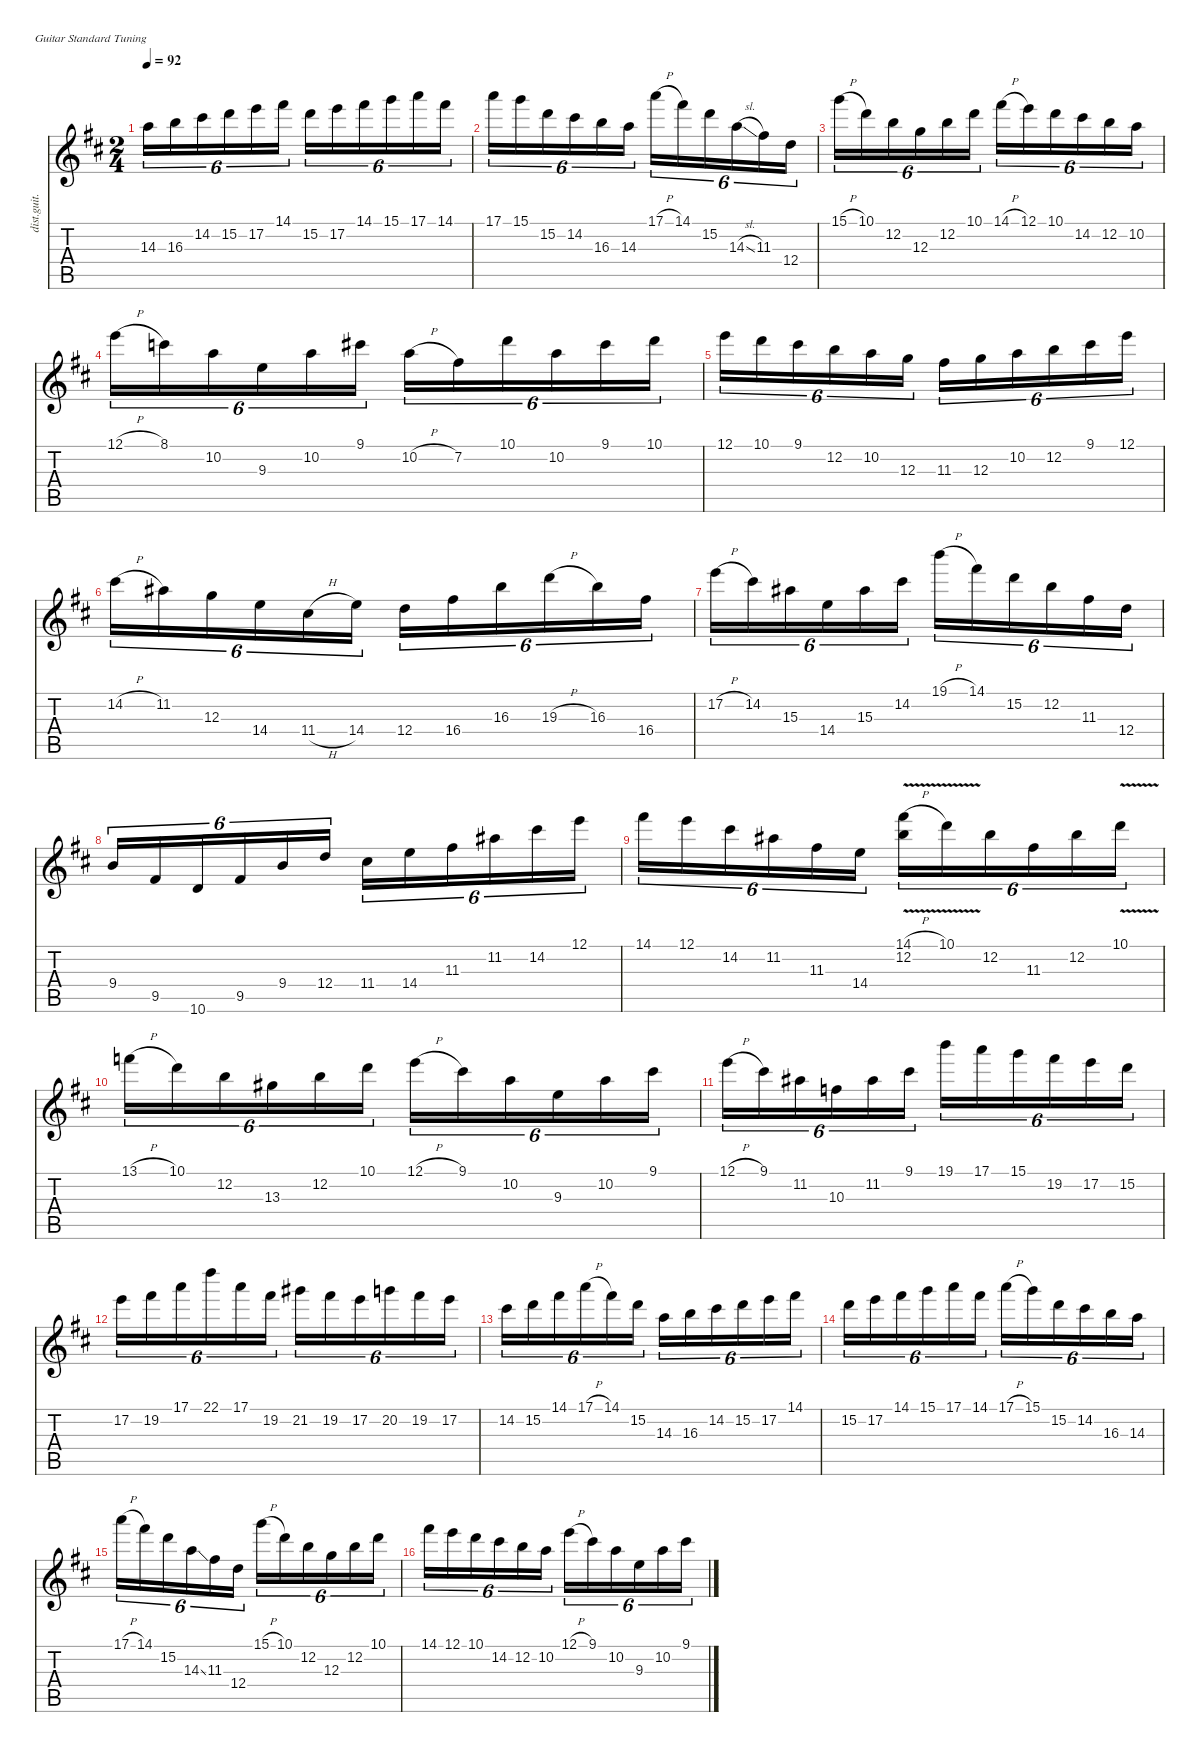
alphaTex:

\defaultSystemsLayout 4
\hideDynamics
\bracketExtendMode nobrackets
\otherSystemsTrackNameOrientation horizontal
\track ("Jason Beecker Lead 2" "dist.guit.") {instrument distortionguitar}
\staff {score tabs}
\tuning (E4 B3 G3 D3 A2 E2)
\ts (2 4)
\tempo 92
\clef g2
\ks d
14.3{acc forcenatural}.16{tu (6 4) dy mf beam Down} 16.3{acc forcenatural}.16{tu (6 4) beam Down} 14.2{acc #}.16{tu (6 4) beam Down} 15.2{acc forcenatural}.16{tu (6 4) beam Down} 17.2{acc forcenatural}.16{tu (6 4) beam Down} 14.1{acc #}.16{tu (6 4) beam Down} 15.2{acc forcenatural}.16{tu (6 4) beam Down} 17.2{acc forcenatural}.16{tu (6 4) beam Down} 14.1{acc #}.16{tu (6 4) beam Down} 15.1{acc forcenatural}.16{tu (6 4) beam Down} 17.1{acc forcenatural}.16{tu (6 4) beam Down} 14.1{acc #}.16{tu (6 4) beam Down} |
17.1{acc forcenatural}.16{tu (6 4) beam Down} 15.1{acc forcenatural}.16{tu (6 4) beam Down} 15.2{acc forcenatural}.16{tu (6 4) beam Down} 14.2{acc #}.16{tu (6 4) beam Down} 16.3{acc forcenatural}.16{tu (6 4) beam Down} 14.3{acc forcenatural}.16{tu (6 4) beam Down} 17.1{h acc forcenatural}.16{tu (6 4) beam Down} 14.1{acc #}.16{tu (6 4) beam Down} 15.2{acc forcenatural}.16{tu (6 4) beam Down} 14.3{sl acc forcenatural}.16{tu (6 4) beam Down} 11.3{acc #}.16{tu (6 4) beam Down} 12.4{acc forcenatural}.16{tu (6 4) beam Down} |
15.1{h acc forcenatural}.16{tu (6 4) beam Down} 10.1{acc forcenatural}.16{tu (6 4) beam Down} 12.2{acc forcenatural}.16{tu (6 4) beam Down} 12.3{acc forcenatural}.16{tu (6 4) beam Down} 12.2{acc forcenatural}.16{tu (6 4) beam Down} 10.1{acc forcenatural}.16{tu (6 4) beam Down} 14.1{h acc #}.16{tu (6 4) beam Down} 12.1{acc forcenatural}.16{tu (6 4) beam Down} 10.1{acc forcenatural}.16{tu (6 4) beam Down} 14.2{acc #}.16{tu (6 4) beam Down} 12.2{acc forcenatural}.16{tu (6 4) beam Down} 10.2{acc forcenatural}.16{tu (6 4) beam Down} |
12.1{h acc forcenatural}.16{tu (6 4) beam Down} 8.1{acc forcenatural}.16{tu (6 4) beam Down} 10.2{acc forcenatural}.16{tu (6 4) beam Down} 9.3{acc forcenatural}.16{tu (6 4) beam Down} 10.2{acc forcenatural}.16{tu (6 4) beam Down} 9.1{acc #}.16{tu (6 4) beam Down} 10.2{h acc forcenatural}.16{tu (6 4) beam Down} 7.2{acc #}.16{tu (6 4) beam Down} 10.1{acc forcenatural}.16{tu (6 4) beam Down} 10.2{acc forcenatural}.16{tu (6 4) beam Down} 9.1{acc #}.16{tu (6 4) beam Down} 10.1{acc forcenatural}.16{tu (6 4) beam Down} |
12.1{acc forcenatural}.16{tu (6 4) beam Down} 10.1{acc forcenatural}.16{tu (6 4) beam Down} 9.1{acc #}.16{tu (6 4) beam Down} 12.2{acc forcenatural}.16{tu (6 4) beam Down} 10.2{acc forcenatural}.16{tu (6 4) beam Down} 12.3{acc forcenatural}.16{tu (6 4) beam Down} 11.3{acc #}.16{tu (6 4) beam Down} 12.3{acc forcenatural}.16{tu (6 4) beam Down} 10.2{acc forcenatural}.16{tu (6 4) beam Down} 12.2{acc forcenatural}.16{tu (6 4) beam Down} 9.1{acc #}.16{tu (6 4) beam Down} 12.1{acc forcenatural}.16{tu (6 4) beam Down} |
14.2{h acc #}.16{tu (6 4) beam Down} 11.2{acc #}.16{tu (6 4) beam Down} 12.3{acc forcenatural}.16{tu (6 4) beam Down} 14.4{acc forcenatural}.16{tu (6 4) beam Down} 11.4{h acc #}.16{tu (6 4) beam Down} 14.4{acc forcenatural}.16{tu (6 4) beam Down} 12.4{acc forcenatural}.16{tu (6 4) beam Down} 16.4{acc #}.16{tu (6 4) beam Down} 16.3{acc forcenatural}.16{tu (6 4) beam Down} 19.3{h acc forcenatural}.16{tu (6 4) beam Down} 16.3{acc forcenatural}.16{tu (6 4) beam Down} 16.4{acc #}.16{tu (6 4) beam Down} |
17.2{h acc forcenatural}.16{tu (6 4) beam Down} 14.2{acc #}.16{tu (6 4) beam Down} 15.3{acc #}.16{tu (6 4) beam Down} 14.4{acc forcenatural}.16{tu (6 4) beam Down} 15.3{acc #}.16{tu (6 4) beam Down} 14.2{acc #}.16{tu (6 4) beam Down} 19.1{h acc forcenatural}.16{tu (6 4) beam Down} 14.1{acc #}.16{tu (6 4) beam Down} 15.2{acc forcenatural}.16{tu (6 4) beam Down} 12.2{acc forcenatural}.16{tu (6 4) beam Down} 11.3{acc #}.16{tu (6 4) beam Down} 12.4{acc forcenatural}.16{tu (6 4) beam Down} |
9.4{acc forcenatural}.16{tu (6 4) beam Up} 9.5{acc #}.16{tu (6 4) beam Up} 10.6{acc forcenatural}.16{tu (6 4) beam Up} 9.5{acc #}.16{tu (6 4) beam Up} 9.4{acc forcenatural}.16{tu (6 4) beam Up} 12.4{acc forcenatural}.16{tu (6 4) beam Up} 11.4{acc #}.16{tu (6 4) beam Down} 14.4{acc forcenatural}.16{tu (6 4) beam Down} 11.3{acc #}.16{tu (6 4) beam Down} 11.2{acc #}.16{tu (6 4) beam Down} 14.2{acc #}.16{tu (6 4) beam Down} 12.1{acc forcenatural}.16{tu (6 4) beam Down} |
14.1{acc #}.16{tu (6 4) beam Down} 12.1{acc forcenatural}.16{tu (6 4) beam Down} 14.2{acc #}.16{tu (6 4) beam Down} 11.2{acc #}.16{tu (6 4) beam Down} 11.3{acc #}.16{tu (6 4) beam Down} 14.4{acc forcenatural}.16{tu (6 4) beam Down} (14.1{v h acc #} 12.2{acc forcenatural}).16{tu (6 4) beam Down} 10.1{v acc forcenatural}.16{tu (6 4) beam Down} 12.2{acc forcenatural}.16{tu (6 4) beam Down} 11.3{acc #}.16{tu (6 4) beam Down} 12.2{acc forcenatural}.16{tu (6 4) beam Down} 10.1{v acc forcenatural}.16{tu (6 4) beam Down} |
13.1{h acc forcenatural}.16{tu (6 4) beam Down} 10.1{acc forcenatural}.16{tu (6 4) beam Down} 12.2{acc forcenatural}.16{tu (6 4) beam Down} 13.3{acc #}.16{tu (6 4) beam Down} 12.2{acc forcenatural}.16{tu (6 4) beam Down} 10.1{acc forcenatural}.16{tu (6 4) beam Down} 12.1{h acc forcenatural}.16{tu (6 4) beam Down} 9.1{acc #}.16{tu (6 4) beam Down} 10.2{acc forcenatural}.16{tu (6 4) beam Down} 9.3{acc forcenatural}.16{tu (6 4) beam Down} 10.2{acc forcenatural}.16{tu (6 4) beam Down} 9.1{acc #}.16{tu (6 4) beam Down} |
12.1{h acc forcenatural}.16{tu (6 4) beam Down} 9.1{acc #}.16{tu (6 4) beam Down} 11.2{acc #}.16{tu (6 4) beam Down} 10.3{acc forcenatural}.16{tu (6 4) beam Down} 11.2{acc #}.16{tu (6 4) beam Down} 9.1{acc #}.16{tu (6 4) beam Down} 19.1{acc forcenatural}.16{tu (6 4) beam Down} 17.1{acc forcenatural}.16{tu (6 4) beam Down} 15.1{acc forcenatural}.16{tu (6 4) beam Down} 19.2{acc #}.16{tu (6 4) beam Down} 17.2{acc forcenatural}.16{tu (6 4) beam Down} 15.2{acc forcenatural}.16{tu (6 4) beam Down} |
17.2{acc forcenatural}.16{tu (6 4) beam Down} 19.2{acc #}.16{tu (6 4) beam Down} 17.1{acc forcenatural}.16{tu (6 4) beam Down} 22.1{acc forcenatural}.16{tu (6 4) beam Down} 17.1{acc forcenatural}.16{tu (6 4) beam Down} 19.2{acc #}.16{tu (6 4) beam Down} 21.2{acc #}.16{tu (6 4) beam Down} 19.2{acc #}.16{tu (6 4) beam Down} 17.2{acc forcenatural}.16{tu (6 4) beam Down} 20.2{acc forcenatural}.16{tu (6 4) beam Down} 19.2{acc #}.16{tu (6 4) beam Down} 17.2{acc forcenatural}.16{tu (6 4) beam Down} |
14.2{acc #}.16{tu (6 4) beam Down} 15.2{acc forcenatural}.16{tu (6 4) beam Down} 14.1{acc #}.16{tu (6 4) beam Down} 17.1{h acc forcenatural}.16{tu (6 4) beam Down} 14.1{acc #}.16{tu (6 4) beam Down} 15.2{acc forcenatural}.16{tu (6 4) beam Down} 14.3{acc forcenatural}.16{tu (6 4) beam Down} 16.3{acc forcenatural}.16{tu (6 4) beam Down} 14.2{acc #}.16{tu (6 4) beam Down} 15.2{acc forcenatural}.16{tu (6 4) beam Down} 17.2{acc forcenatural}.16{tu (6 4) beam Down} 14.1{acc #}.16{tu (6 4) beam Down} |
15.2{acc forcenatural}.16{tu (6 4) beam Down} 17.2{acc forcenatural}.16{tu (6 4) beam Down} 14.1{acc #}.16{tu (6 4) beam Down} 15.1{acc forcenatural}.16{tu (6 4) beam Down} 17.1{acc forcenatural}.16{tu (6 4) beam Down} 14.1{acc #}.16{tu (6 4) beam Down} 17.1{h acc forcenatural}.16{tu (6 4) beam Down} 15.1{acc forcenatural}.16{tu (6 4) beam Down} 15.2{acc forcenatural}.16{tu (6 4) beam Down} 14.2{acc #}.16{tu (6 4) beam Down} 16.3{acc forcenatural}.16{tu (6 4) beam Down} 14.3{acc forcenatural}.16{tu (6 4) beam Down} |
17.1{h acc forcenatural}.16{tu (6 4) beam Down} 14.1{acc #}.16{tu (6 4) beam Down} 15.2{acc forcenatural}.16{tu (6 4) beam Down} 14.3{ss acc forcenatural}.16{tu (6 4) beam Down} 11.3{acc #}.16{tu (6 4) beam Down} 12.4{acc forcenatural}.16{tu (6 4) beam Down} 15.1{h acc forcenatural}.16{tu (6 4) beam Down} 10.1{acc forcenatural}.16{tu (6 4) beam Down} 12.2{acc forcenatural}.16{tu (6 4) beam Down} 12.3{acc forcenatural}.16{tu (6 4) beam Down} 12.2{acc forcenatural}.16{tu (6 4) beam Down} 10.1{acc forcenatural}.16{tu (6 4) beam Down} |
14.1{acc #}.16{tu (6 4) beam Down} 12.1{acc forcenatural}.16{tu (6 4) beam Down} 10.1{acc forcenatural}.16{tu (6 4) beam Down} 14.2{acc #}.16{tu (6 4) beam Down} 12.2{acc forcenatural}.16{tu (6 4) beam Down} 10.2{acc forcenatural}.16{tu (6 4) beam Down} 12.1{h acc forcenatural}.16{tu (6 4) beam Down} 9.1{acc #}.16{tu (6 4) beam Down} 10.2{acc forcenatural}.16{tu (6 4) beam Down} 9.3{acc forcenatural}.16{tu (6 4) beam Down} 10.2{acc forcenatural}.16{tu (6 4) beam Down} 9.1{acc #}.16{tu (6 4) beam Down}
